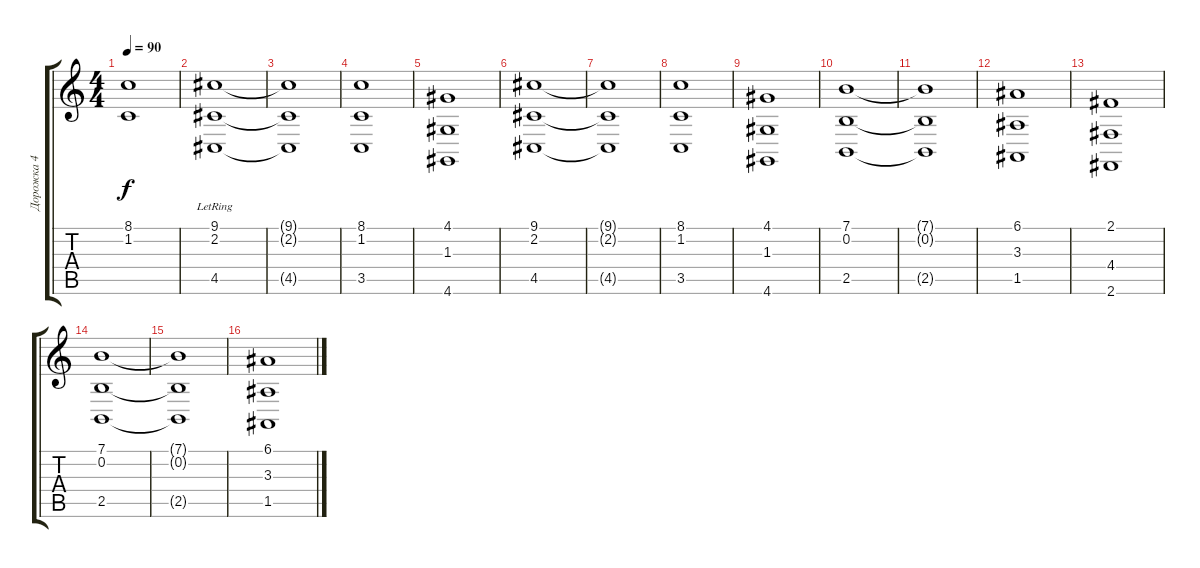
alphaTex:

\track ("Дорожка 4" "Дорожка 4") {instrument stringensemble2}
\staff {score tabs}
\tuning (E4 B3 G3 D3 A2 E2) {hide}
\ts (4 4)
\tempo 90
\clef g2
\ks c
(8.1 1.2).1{dy f} |
(9.1{lr} 2.2{lr} 4.5{lr}).1 |
(9.1{t} 2.2{t} 4.5{t}).1 |
(8.1 1.2 3.5).1 |
(4.1 1.3 4.6).1 |
(9.1 2.2 4.5).1 |
(9.1{t} 2.2{t} 4.5{t}).1 |
(8.1 1.2 3.5).1 |
(4.1 1.3 4.6).1 |
(7.1 0.2 2.5).1 |
(7.1{t} 0.2{t} 2.5{t}).1 |
(6.1 3.3 1.5).1 |
(2.1 4.4 2.6).1 |
(7.1 0.2 2.5).1 |
(7.1{t} 0.2{t} 2.5{t}).1 |
(6.1 3.3 1.5).1
